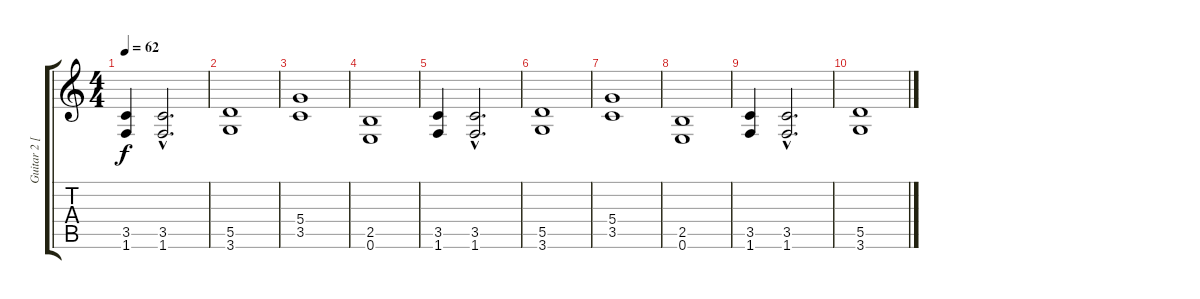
\track ("Guitar 2 [Dave]" "Guitar 2 [") {instrument distortionguitar}
\staff {score tabs}
\tuning (E4 B3 G3 D3 A2 E2) {hide}
\ts (4 4)
\tempo 62
\clef g2
\ks c
(3.5 1.6).4{dy f} (3.5{hac} 1.6{hac}).2{d} |
(5.5 3.6).1 |
(5.4 3.5).1 |
(2.5 0.6).1 |
(3.5 1.6).4 (3.5{hac} 1.6{hac}).2{d} |
(5.5 3.6).1 |
(5.4 3.5).1 |
(2.5 0.6).1 |
(3.5 1.6).4 (3.5{hac} 1.6{hac}).2{d} |
(5.5 3.6).1
